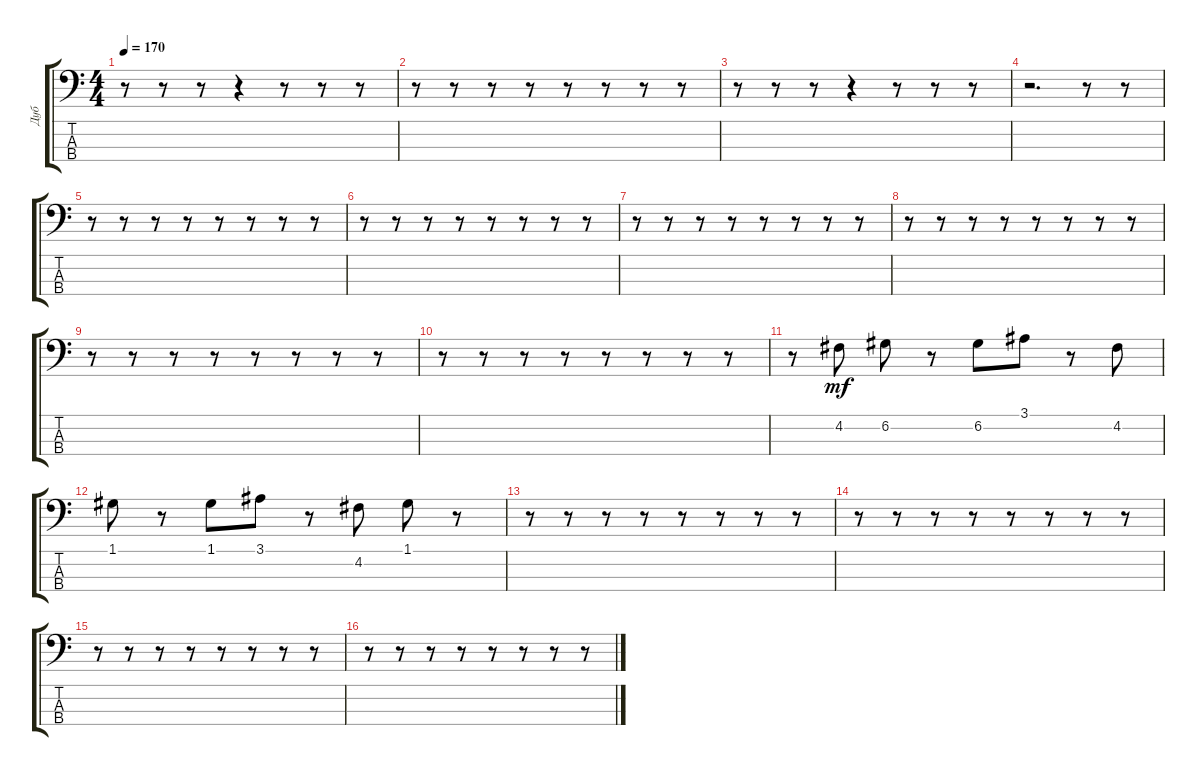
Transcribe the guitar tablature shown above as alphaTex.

\track ("Дуб" "Дуб") {instrument electricbassfinger}
\staff {score tabs}
\tuning (G2 D2 A1 E1) {hide}
\ts (4 4)
\tempo 170
\clef f4
\ks c
r.8{dy mf} r.8 r.8 r.4 r.8 r.8 r.8 |
r.8 r.8 r.8 r.8 r.8 r.8 r.8 r.8 |
r.8 r.8 r.8 r.4 r.8 r.8 r.8 |
r.2{d} r.8 r.8 |
r.8 r.8 r.8 r.8 r.8 r.8 r.8 r.8 |
r.8 r.8 r.8 r.8 r.8 r.8 r.8 r.8 |
r.8 r.8 r.8 r.8 r.8 r.8 r.8 r.8 |
r.8 r.8 r.8 r.8 r.8 r.8 r.8 r.8 |
r.8 r.8 r.8 r.8 r.8 r.8 r.8 r.8 |
r.8 r.8 r.8 r.8 r.8 r.8 r.8 r.8 |
r.8 4.2.8 6.2.8 r.8 6.2.8 3.1.8 r.8 4.2.8 |
1.1.8 r.8 1.1.8 3.1.8 r.8 4.2.8 1.1.8 r.8 |
r.8 r.8 r.8 r.8 r.8 r.8 r.8 r.8 |
r.8 r.8 r.8 r.8 r.8 r.8 r.8 r.8 |
r.8 r.8 r.8 r.8 r.8 r.8 r.8 r.8 |
r.8 r.8 r.8 r.8 r.8 r.8 r.8 r.8
